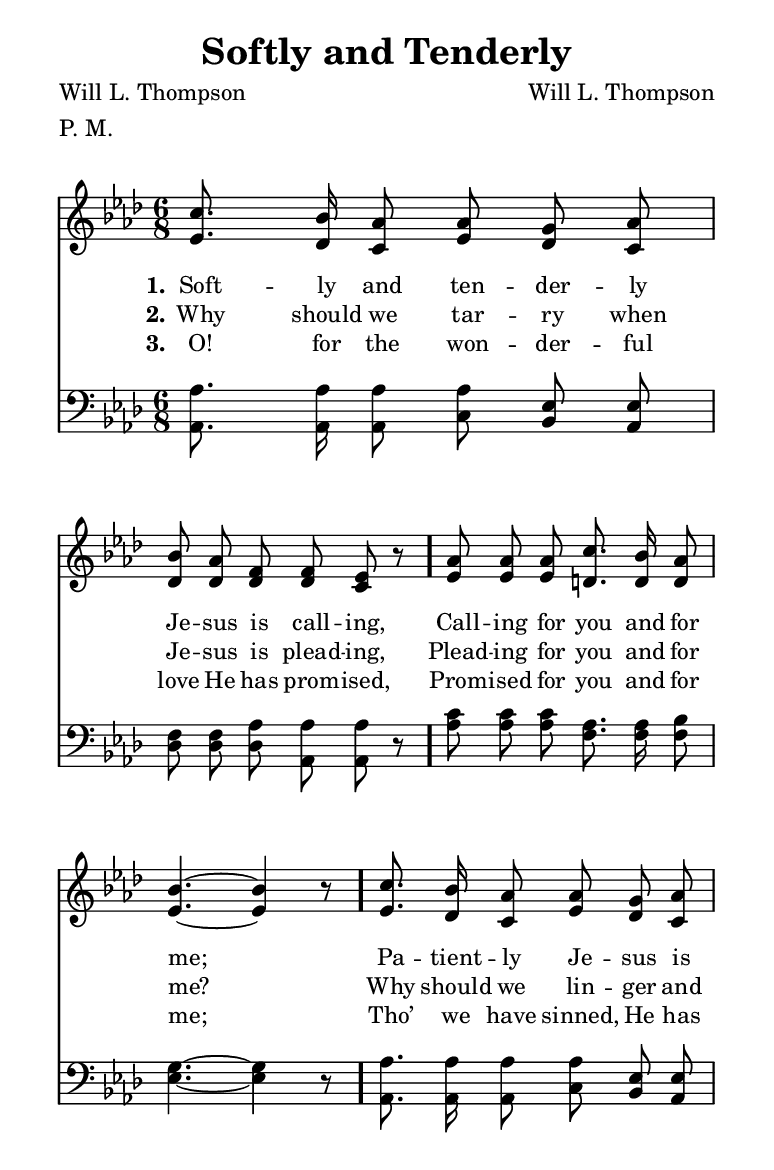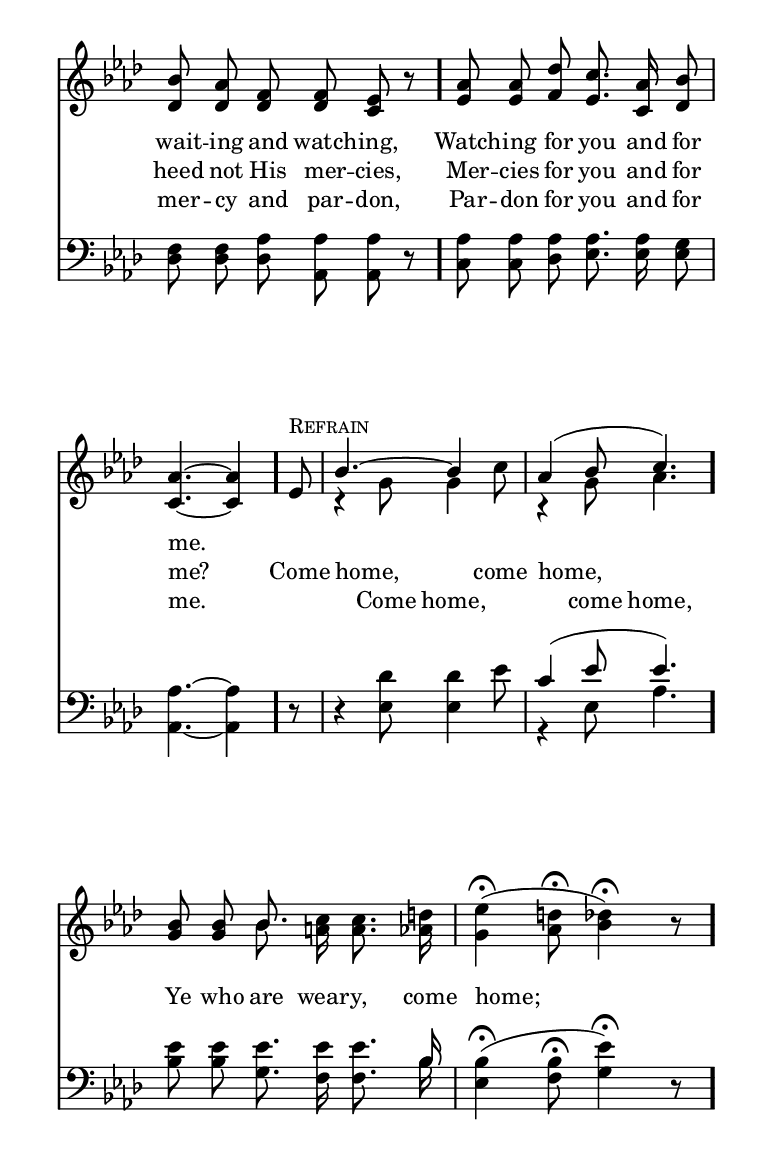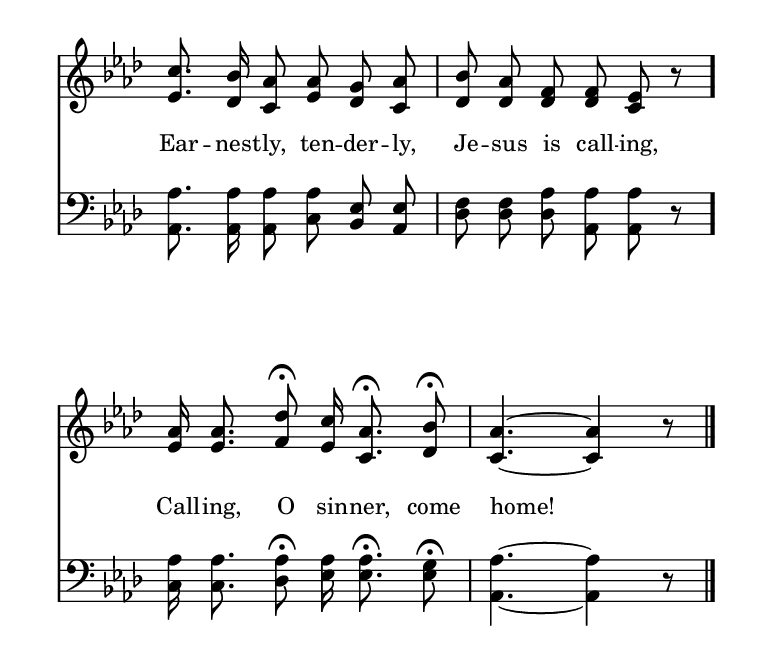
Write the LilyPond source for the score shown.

\include "common/global.ily"
\paper {
  \include "common/paper.ily"
}

\header{
  hymnnumber = "118"
  title = "Softly and Tenderly"
  tunename = ""
  meter = "P. M."
  poet = "Will L. Thompson"
  composer = "Will L. Thompson"
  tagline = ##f
}

ta = { \tempo 8=120 }
tb = { \tempo 8=60 }

global = {
  \include "common/overrides.ily"
  \override Staff.TimeSignature.style = #'numbered
  \time 6/8
  \override Score.MetronomeMark.transparent = ##t % hide all fermata changes too
  \ta
  \key aes \major
  \autoBeamOff
}

patternA = { c8. bes16 aes8 aes g aes | bes aes f f ees c | }
patternB = { aes8 aes aes c8. bes16 aes8 | bes4. ~ bes4 c8 | }
patternC = { aes8 aes des c8. aes16 bes8 | aes4. ~ aes4 }

notesSoprano = {
\global
\relative c'' {

  c8. bes16 aes8 aes g aes | bes aes f f ees r |
  aes8 aes aes c8. bes16 aes8 | bes4. ~ bes4 r8 |
  c8. bes16 aes8 aes g aes | bes aes f f ees r |
  aes8 aes des c8. aes16 bes8 | aes4. ~ aes4

  \eogbreak
  << s^\markup { \small \caps "Refrain" }
  { ees8 | bes'4. ~ bes4 c8 | aes4( bes8 c4.) } >>
  bes8 bes bes8. c16 c8. d16 | \tb ees4( \fermata d8 \fermata des4) \fermata r8 |
  \ta c8. bes16 aes8 aes g aes | bes aes f f ees r |
  aes16 aes8. \tb des8 \fermata \ta c16 \tb aes8. \fermata bes8 \fermata \ta | aes4. ~ aes4 r8 |

  \bar "|."

}
}

notesAlto = {
\global
\relative e' {

  \changePitch \patternA { ees des c ees des c | des des des des c r }
  \changePitch \patternB { ees ees ees d d d | ees ees r }
  \changePitch \patternA { ees des c ees des c | des des des des c r }
  \changePitch \patternC { ees ees f ees c des | c c }

  r8 | r4 g'8 g4 r8 | r4 g8 aes4. |
  g8 g bes8. a16 a8. aes16 | g4( aes8 bes4) r8 |
  \changePitch \patternA { ees, des c ees des c | des des des des c r }
  ees16 ees8. f8 ees16 c8. des8 | c4. ~ c4 r8 |

}
}

notesTenor = {
\global
\relative a {

  \changePitch \patternA { aes aes aes aes ees ees | f f aes aes aes r }
  \changePitch \patternB { c c c aes aes bes | g g r }
  \changePitch \patternA { aes aes aes aes ees ees | f f aes aes aes r }
  \changePitch \patternC { aes aes aes aes aes g | aes aes }

  r8 | r4 des8 des4 ees8 | c4( ees8 ees4.) |
  ees8 ees ees8. ees16 ees8. bes16 | bes4( bes8 ees4) r8 |
  \changePitch \patternA { aes, aes aes aes ees ees | f f aes aes aes r }
  aes16 aes8. aes8 aes16 aes8. g8 | aes4. ~ aes4 r8

}
}

notesBass = {
\global
\relative f, {

  \changePitch \patternA { aes aes aes c bes aes | des des des aes aes r }
  \changePitch \patternB { aes' aes aes f f f | ees ees r }
  \changePitch \patternA { aes, aes aes c bes aes | des des des aes aes r }
  \changePitch \patternC { c c des ees ees ees | aes, aes }

  r8 | r4 ees'8 ees4 r8 | r4 ees8 aes4. |
  bes8 bes g8. f16 f8. bes16 | ees,4( \fermata f8 \fermata g4) \fermata r8 |
  \changePitch \patternA { aes, aes aes c bes aes | des des des aes aes r }
  c16 c8. des8 \fermata ees16 ees8. \fermata ees8 \fermata | aes,4. ~ aes4 r8

}
}

Refrain = \lyricmode {

Come home, come home, \bar "."
Ye who are wear -- y, come home; \bar "."
Ear -- nest -- ly, ten -- der -- ly, Je -- sus is call -- ing, \bar "."
Call -- ing, O sin -- ner, come home! \bar "."

}

wordsA = \lyricmode {
\set stanza = "1."

Soft -- ly and ten -- der -- ly Je -- sus is call -- ing, \bar "."
Call -- ing for you and for me; \bar "."
Pa -- tient -- ly Je -- sus is wait -- ing and watch -- ing, \bar "."
Watch -- ing for you and for me. \bar "."

}

wordsB = \lyricmode {
\set stanza = "2."

Why should we tar -- ry when Je -- sus is plead -- ing,
Plead -- ing for you and for me?
Why should we lin -- ger and heed not His mer -- cies,
Mer -- cies for you and for me?

\Refrain

}

wordsC = \lyricmode {
\set stanza = "3."

O! for the won -- der -- ful love He has prom -- ised,
Prom -- ised for you and for me;
Tho’ we have sinned, He has mer -- cy and par -- don,
Par -- don for you and for me.

}

underWords = \lyricmode {

{ \repeat unfold 36 { \skip 4 } }
Come home, come home,

}

\score {
  \context ChoirStaff <<
    \context Staff = upper <<
      \set Staff.autoBeaming = ##f
      \set ChoirStaff.systemStartDelimiter = #'SystemStartBar
      \set ChoirStaff.printPartCombineTexts = ##f
      \partcombine #'(2 . 9) \notesSoprano \notesAlto
      \context NullVoice = sopranos { \voiceOne << \notesSoprano >> }
      \context NullVoice = altos { \voiceTwo << \notesAlto >> }
      \context Lyrics = one   \lyricsto sopranos \wordsA
      \context Lyrics = two   \lyricsto sopranos \wordsB
      \context Lyrics = three \lyricsto sopranos \wordsC
      \context Lyrics = three \lyricsto altos \underWords
    >>
    \context Staff = men <<
      \set Staff.autoBeaming = ##f
      \clef bass
      \set ChoirStaff.printPartCombineTexts = ##f
      \partcombine #'(2 . 9) \notesTenor \notesBass
      \context NullVoice = tenors { \voiceOne << \notesTenor >> }
      \context NullVoice = basses { \voiceTwo << \notesBass >> }
    >>
  >>
  \layout {
    \include "common/layout.ily"
  }
  \midi{
    \include "common/midi.ily"
  }
}

\version "2.19.49"  % necessary for upgrading to future LilyPond versions.

% vi:set et ts=2 sw=2 ai nocindent syntax=lilypond:
